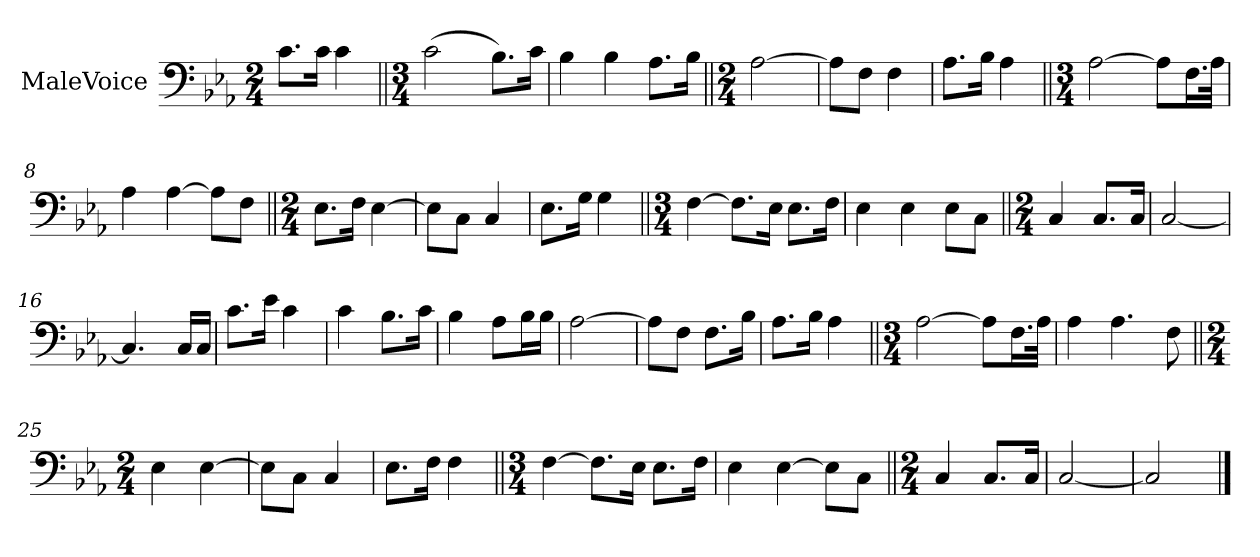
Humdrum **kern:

**kern
*part1
*staff1
*I"MaleVoice
*clefF4
*k[b-e-a-]
*M2/4
*MM60
=1
8.c\L
16c\Jk
4c
=2||
*M3/4
(2c
8.B-\L)
16c\Jk
=3
4B-
4B-
8.A-\L
16B-\Jk
=4||
*M2/4
[2A-
=5
8A-\L]
8F\J
4F
=6
8.A-\L
16B-\Jk
4A-
=7||
*M3/4
[2A-
8A-\L]
16.F\L
32A-\JJk
=8
4A-
[4A-
8A-\L]
8F\J
=9||
*M2/4
8.E-\L
16F\Jk
[4E-
=10
8E-\L]
8C\J
4C
=11
8.E-\L
16G\Jk
4G
=12||
*M3/4
[4F
8.F\L]
16E-\Jk
8.E-\L
16F\Jk
=13
4E-
4E-
8E-\L
8C\J
=14||
*M2/4
4C
8.C/L
16C/Jk
=15
[2C
=16
4.C]
16C/LL
16C/JJ
=17
8.c\L
16e-\Jk
4c
=18
4c
8.B-\L
16c\Jk
=19
4B-
8A-\L
16B-\L
16B-\JJ
=20
[2A-
=21
8A-\L]
8F\J
8.F\L
16B-\Jk
=22
8.A-\L
16B-\Jk
4A-
=23||
*M3/4
[2A-
8A-\L]
16.F\L
32A-\JJk
=24
4A-
4.A-
8F
=25||
*M2/4
4E-
[4E-
=26
8E-\L]
8C\J
4C
=27
8.E-\L
16F\Jk
4F
=28||
*M3/4
[4F
8.F\L]
16E-\Jk
8.E-\L
16F\Jk
=29
4E-
[4E-
8E-\L]
8C\J
=30||
*M2/4
4C
8.C/L
16C/Jk
=31
[2C
=32
2C]
==
*-
